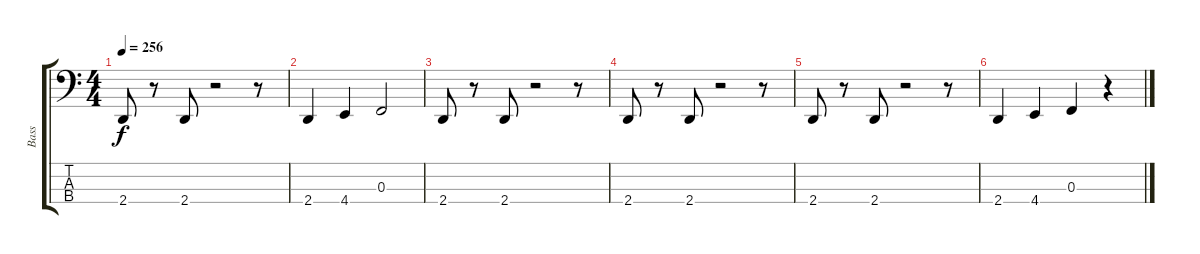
\track ("Bass" "Bass") {instrument electricbassfinger}
\staff {score tabs}
\tuning (Eb2 Bb1 F1 C1) {hide}
\ts (4 4)
\tempo 256
\clef f4
\ks c
2.4.8{dy f} r.8 2.4.8 r.2 r.8 |
2.4.4 4.4.4 0.3.2 |
2.4.8 r.8 2.4.8 r.2 r.8 |
2.4.8 r.8 2.4.8 r.2 r.8 |
2.4.8 r.8 2.4.8 r.2 r.8 |
2.4.4 4.4.4 0.3.4 r.4
